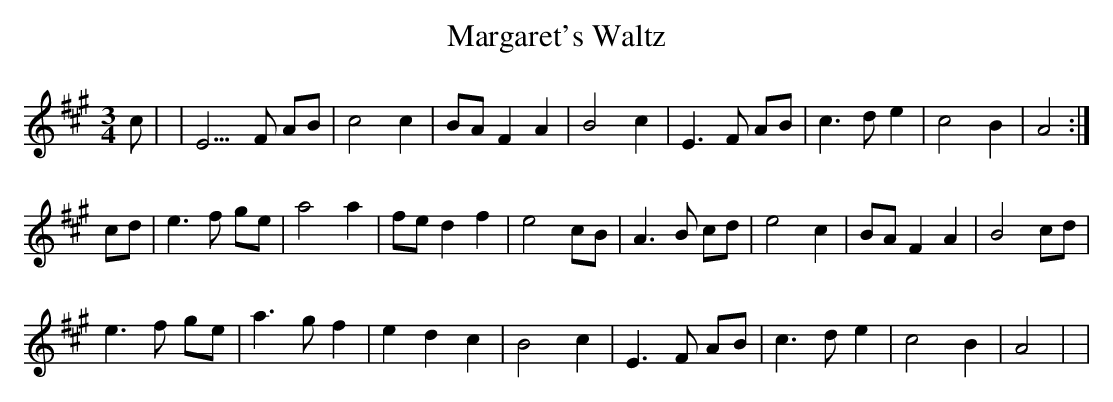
X:1
T:Margaret's Waltz
M:3/4
K:A
L:1/8
c2|<|E3 F AB|c4 c2|BA F2 A2|B4 c2|\
E3 F AB|c3 d e2|c4 B2|A4 :|
cd|e3 f ge|a4 a2|fe d2 f2|e4 cB|\
A3 B cd|e4 c2|BA F2 A2|B4 cd|
e3 f ge|a3 g f2|e2 d2 c2|B4 c2|\
E3 F AB|c3 d e2|c4 B2|A4 |>|
